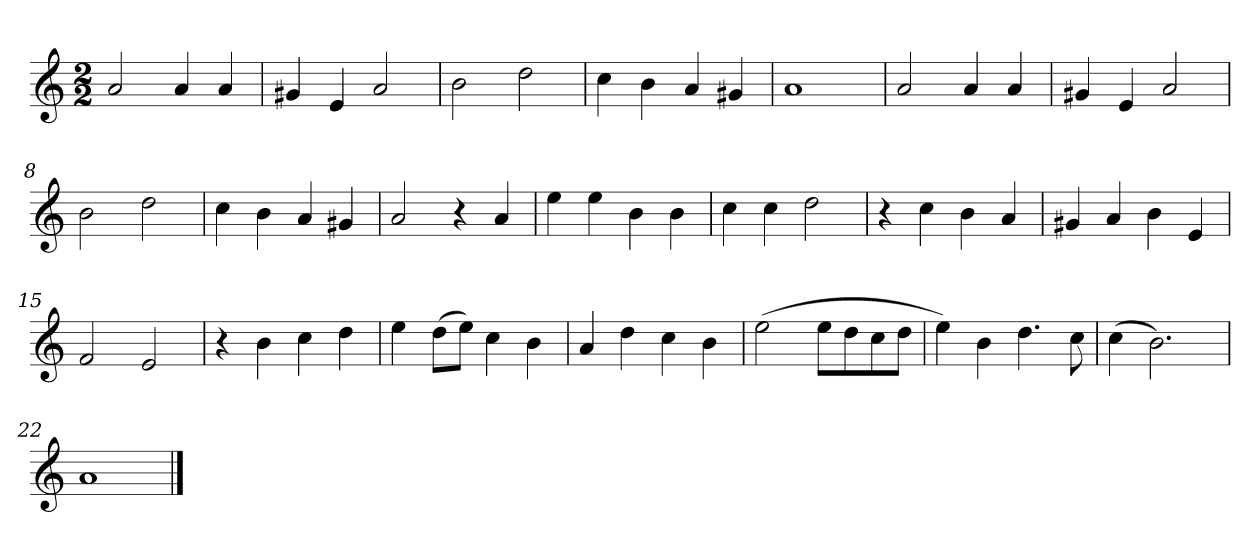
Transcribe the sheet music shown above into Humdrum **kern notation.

**kern
*part1
*staff1
*k[]
*M2/2
*MM120
=1
2a
4a
4a
=2
4g#X
4e
2a
=3
2b
2dd
=4
4cc
4b
4a
4g#X
=5
1a
=6
2a
4a
4a
=7
4g#X
4e
2a
=8
2b
2dd
=9
4cc
4b
4a
4g#X
=10
2a
4r
4a
=11
4ee
4ee
4b
4b
=12
4cc
4cc
2dd
=13
4r
4cc
4b
4a
=14
4g#X
4a
4b
4e
=15
2f
2e
=16
4r
4b
4cc
4dd
=17
4ee
(8ddL
8eeJ)
4cc
4b
=18
4a
4dd
4cc
4b
=19
(2ee
8eeL
8dd
8cc
8ddJ
=20
4ee)
4b
4.dd
8cc
=21
(4cc
2.b)
=22
1a
==
*-
